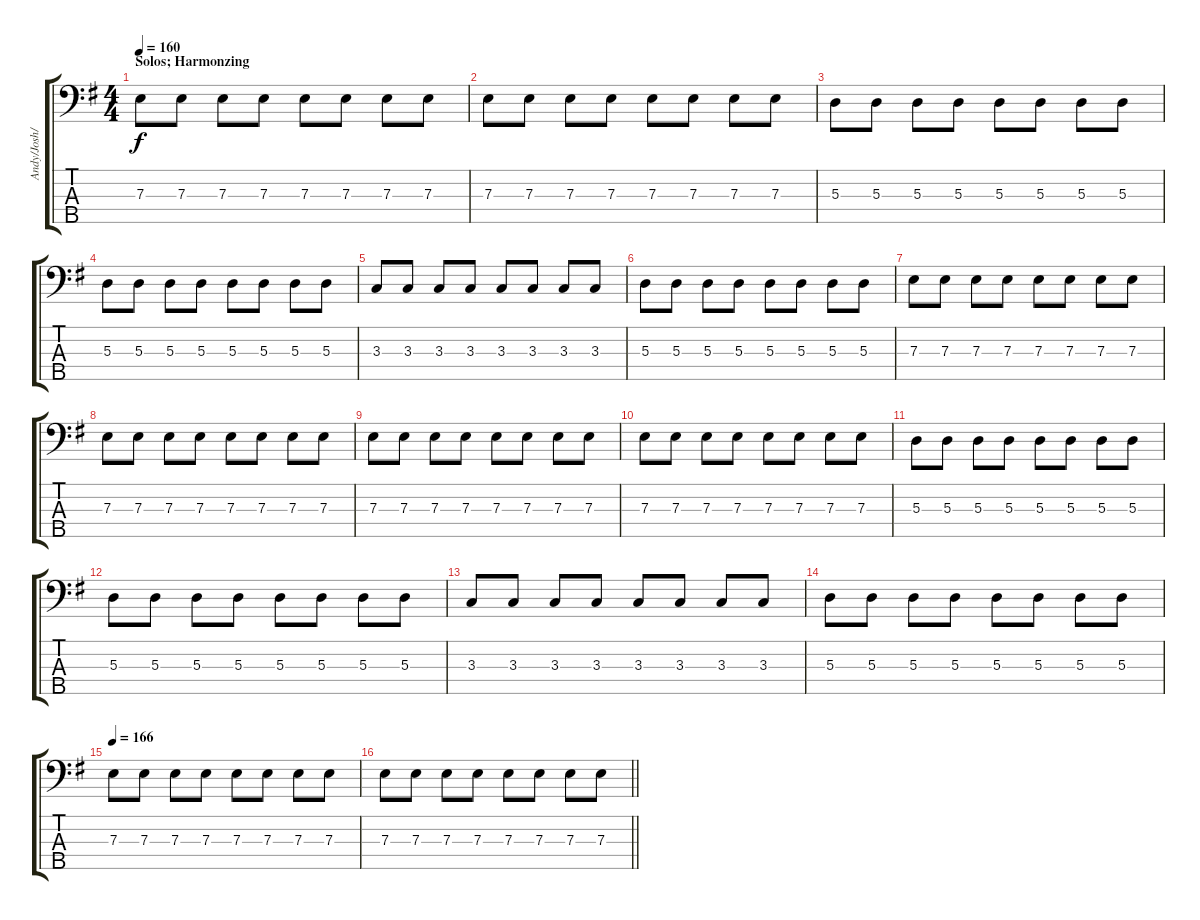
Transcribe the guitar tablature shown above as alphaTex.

\track ("Andy/Josh/Kristen Bass" "Andy/Josh/") {instrument electricbassfinger}
\staff {score tabs}
\tuning (G2 D2 A1 E1 B0) {hide}
\ts (4 4)
\section ("" "Solos; Harmonzing")
\tempo 160
\clef f4
\ks eminor
7.3.8{dy f} 7.3.8 7.3.8 7.3.8 7.3.8 7.3.8 7.3.8 7.3.8 |
7.3.8 7.3.8 7.3.8 7.3.8 7.3.8 7.3.8 7.3.8 7.3.8 |
5.3.8 5.3.8 5.3.8 5.3.8 5.3.8 5.3.8 5.3.8 5.3.8 |
5.3.8 5.3.8 5.3.8 5.3.8 5.3.8 5.3.8 5.3.8 5.3.8 |
3.3.8 3.3.8 3.3.8 3.3.8 3.3.8 3.3.8 3.3.8 3.3.8 |
5.3.8 5.3.8 5.3.8 5.3.8 5.3.8 5.3.8 5.3.8 5.3.8 |
7.3.8 7.3.8 7.3.8 7.3.8 7.3.8 7.3.8 7.3.8 7.3.8 |
7.3.8 7.3.8 7.3.8 7.3.8 7.3.8 7.3.8 7.3.8 7.3.8 |
7.3.8 7.3.8 7.3.8 7.3.8 7.3.8 7.3.8 7.3.8 7.3.8 |
7.3.8 7.3.8 7.3.8 7.3.8 7.3.8 7.3.8 7.3.8 7.3.8 |
5.3.8 5.3.8 5.3.8 5.3.8 5.3.8 5.3.8 5.3.8 5.3.8 |
5.3.8 5.3.8 5.3.8 5.3.8 5.3.8 5.3.8 5.3.8 5.3.8 |
3.3.8 3.3.8 3.3.8 3.3.8 3.3.8 3.3.8 3.3.8 3.3.8 |
5.3.8 5.3.8 5.3.8 5.3.8 5.3.8 5.3.8 5.3.8 5.3.8 |
\tempo 166
7.3.8 7.3.8 7.3.8 7.3.8 7.3.8 7.3.8 7.3.8 7.3.8 |
\barLineRight lightlight
7.3.8 7.3.8 7.3.8 7.3.8 7.3.8 7.3.8 7.3.8 7.3.8
